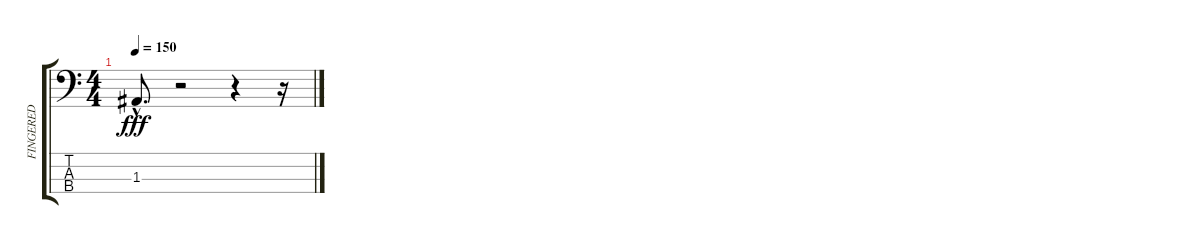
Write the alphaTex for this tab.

\track ("FINGERED" "FINGERED") {instrument electricbassfinger}
\staff {score tabs}
\tuning (G2 D2 A1 E1) {hide}
\ts (4 4)
\tempo 150
\clef f4
\ks c
1.3{hac}.8{d dy fff} r.2 r.4 r.16
